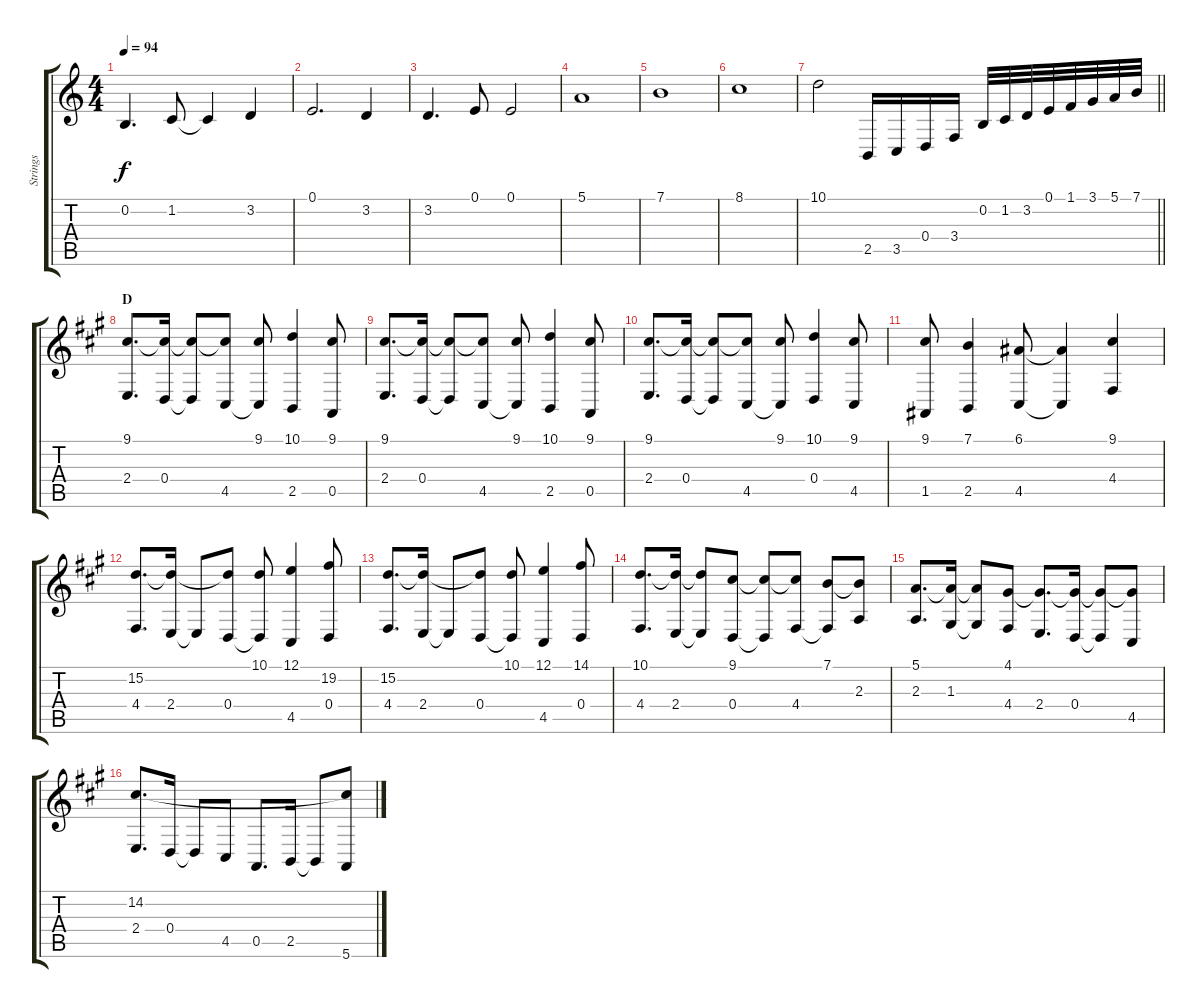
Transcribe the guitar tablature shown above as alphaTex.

\track ("Strings" "Strings") {instrument drawbarorgan}
\staff {score tabs}
\tuning (E4 B3 G3 D3 A2 E2) {hide}
\ts (4 4)
\tempo 94
\clef g2
\ks c
0.2.4{d dy f} 1.2.8 1.2{t}.4 3.2.4 |
0.1.2{d} 3.2.4 |
3.2.4{d} 0.1.8 0.1.2 |
5.1.1 |
7.1.1 |
8.1.1 |
\barLineRight lightlight
10.1.2 2.5.16 3.5.16 0.4.16 3.4.16 0.2.32 1.2.32 3.2.32 0.1.32 1.1.32 3.1.32 5.1.32 7.1.32 |
\section ("" "D")
\ks a
(9.1 2.4).8{d} (9.1{t} 0.4).16 (9.1{t} 0.4{t}).8 (9.1{t} 4.5).8 (9.1 4.5{t}).8 (10.1 2.5).4 (9.1 0.5).8 |
(9.1 2.4).8{d} (9.1{t} 0.4).16 (9.1{t} 0.4{t}).8 (9.1{t} 4.5).8 (9.1 4.5{t}).8 (10.1 2.5).4 (9.1 0.5).8 |
(9.1 2.4).8{d} (9.1{t} 0.4).16 (9.1{t} 0.4{t}).8 (9.1{t} 4.5).8 (9.1 4.5{t}).8 (10.1 0.4).4 (9.1 4.5).8 |
(9.1 1.5).8 (7.1 2.5).4 (6.1 4.5).8 (6.1{t} 4.5{t}).4 (9.1 4.4).4 |
(15.2 4.4).8{d} (15.2{t} 2.4).16 2.4{t}.8 (15.2{t} 0.4).8 (10.1 0.4{t}).8 (12.1 4.5).4 (19.2 0.4).8 |
(15.2 4.4).8{d} (15.2{t} 2.4).16 2.4{t}.8 (15.2{t} 0.4).8 (10.1 0.4{t}).8 (12.1 4.5).4 (14.1 0.4).8 |
(10.1 4.4).8{d} (10.1{t} 2.4).16 (10.1{t} 2.4{t}).8 (9.1 0.4).8 (9.1{t} 0.4{t}).8 (9.1{t} 4.4).8 (7.1 4.4{t}).8 (7.1{t} 2.3).8 |
(5.1 2.3).8{d} (5.1{t} 1.3).16 (5.1{t} 1.3{t}).8 (4.1 4.4).8 (4.1{t} 2.4).8{d} (4.1{t} 0.4).16 (4.1{t} 0.4{t}).8 (4.1{t} 4.5).8 |
(14.2 2.4).8{d} 0.4.16 0.4{t}.8 4.5.8 0.5.8{d} 2.5.16 2.5{t}.8 (14.2{t} 5.6).8
